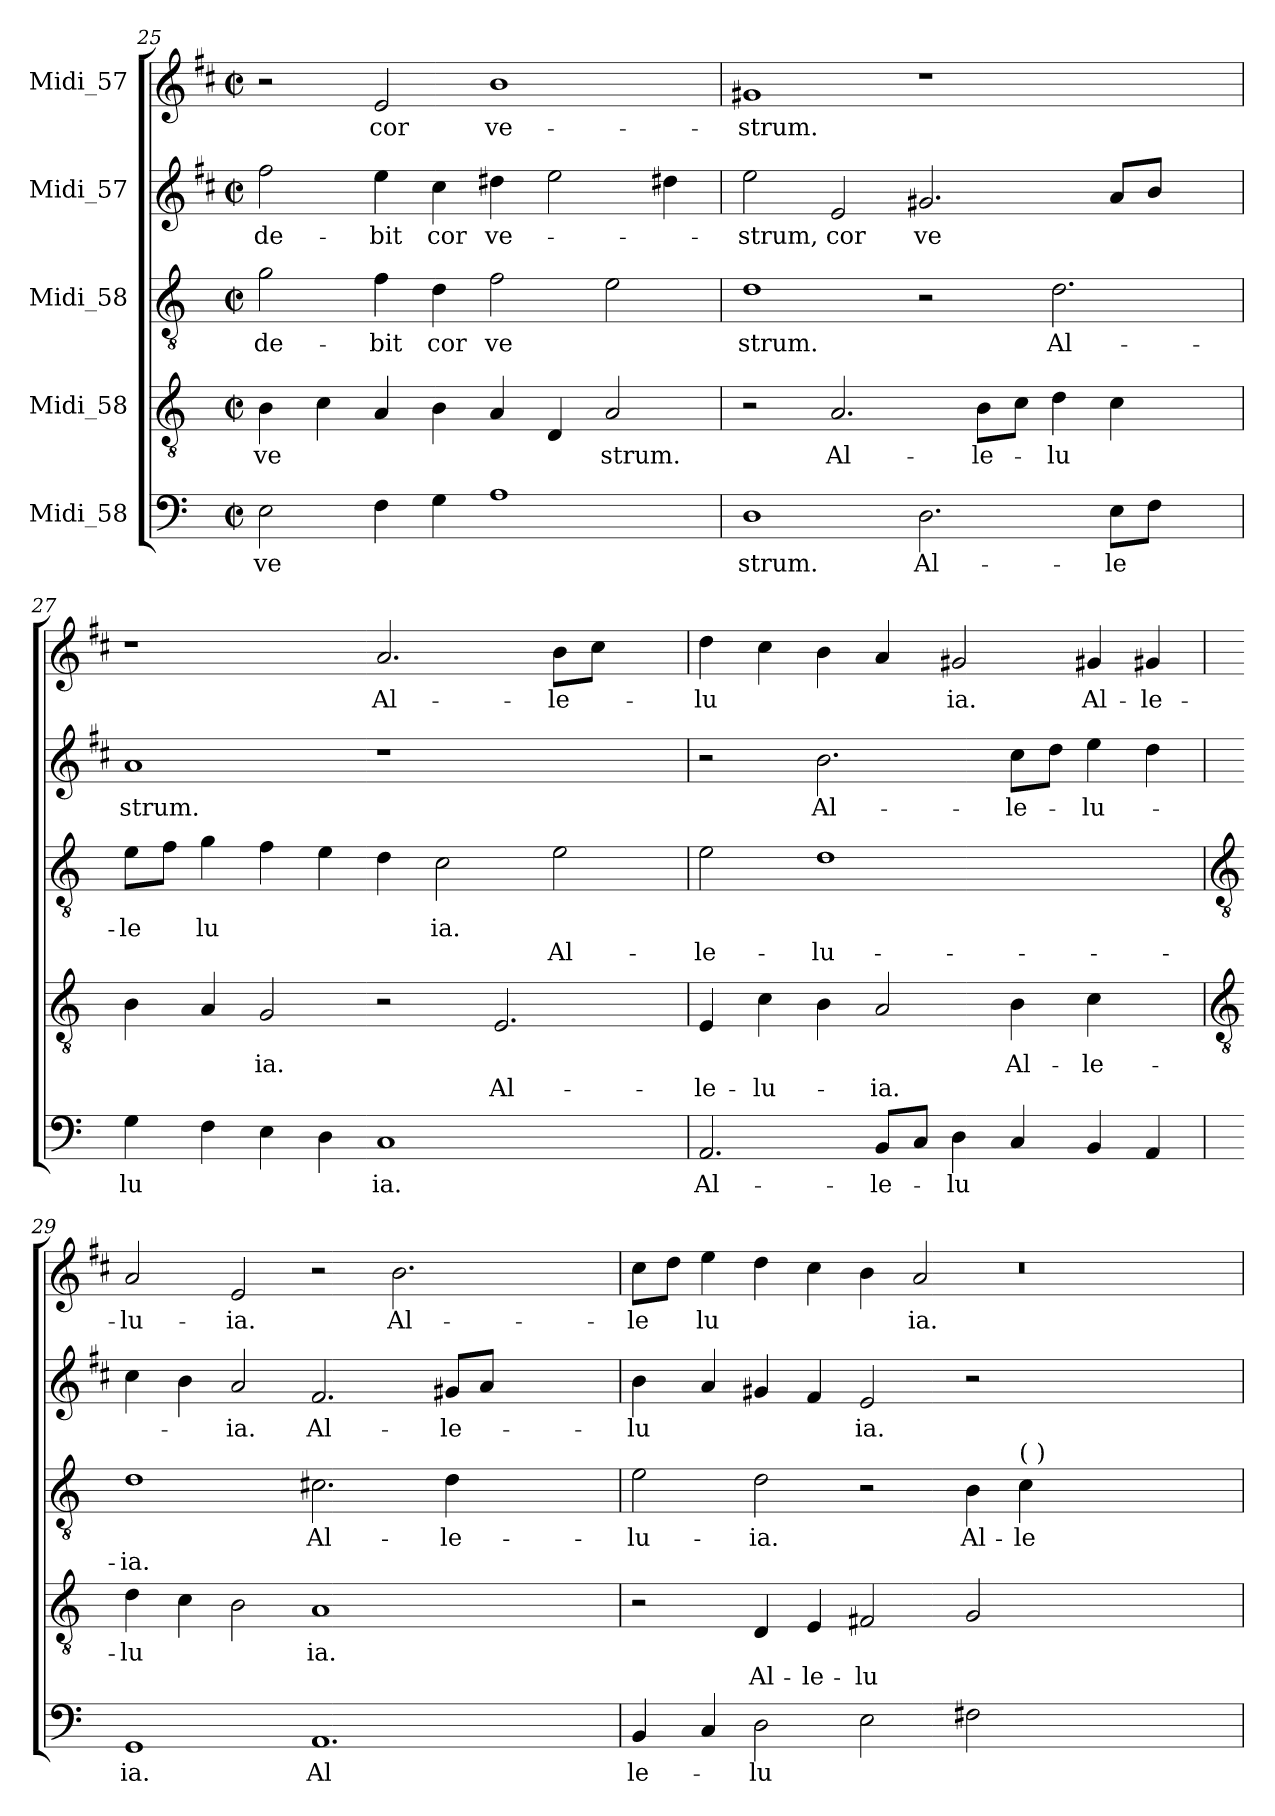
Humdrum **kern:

**kern	**text	**kern	**text	**text	**kern	**text	**text	**kern	**text	**kern	**text
*part5	*part5	*part4	*part4	*part4	*part3	*part3	*part3	*part2	*part2	*part1	*part1
*staff5	*staff5	*staff4	*staff4	*staff4	*staff3	*staff3	*staff3	*staff2	*staff2	*staff1	*staff1
*I"Midi_58	*	*I"Midi_58	*	*	*I"Midi_58	*	*	*I"Midi_57	*	*I"Midi_57	*
!!LO:LB:g=z
*clefF4	*	*clefGv2	*	*	*clefGv2	*	*	*clefG2	*	*clefG2	*
*	*	*	*	*	*	*	*	*ITrd1c2	*	*ITrd1c2	*
*k[]	*	*k[]	*	*	*k[]	*	*	*k[]	*	*k[]	*
*C:	*	*C:	*	*	*C:	*	*	*C:	*	*C:	*
*M4/2	*	*M4/2	*	*	*M4/2	*	*	*M4/2	*	*M4/2	*
*met(c|)	*	*met(c|)	*	*	*met(c|)	*	*	*met(c|)	*	*met(c|)	*
=25	=25	=25	=25	=25	=25	=25	=25	=25	=25	=25	=25
!	!LO:LY:b	!	!LO:LY:b	!	!	!LO:LY:b	!	!	!LO:LY:b	!	!
2E	ve	4B	ve	.	2g	-de-	.	2ee	-de-	2r	.
.	.	4c	.	.	.	.	.	.	.	.	.
!	!	!	!	!	!	!LO:LY:b	!	!	!LO:LY:b	!	!LO:LY:b
4F	.	4A	.	.	4f	-bit	.	4dd	-bit	2d	cor
!	!	!	!	!	!	!LO:LY:b	!	!	!LO:LY:b	!	!
4G	.	4B	.	.	4d	cor	.	4b	cor	.	.
!	!	!	!	!	!	!LO:LY:b	!	!	!LO:LY:b	!	!LO:LY:b
1A	.	4A	.	.	2f	ve	.	4cc#X	ve-	1a	ve-
.	.	4D	.	.	.	.	.	2dd	.	.	.
!	!	!	!LO:LY:b	!	!	!	!	!	!	!	!
.	.	2A	strum.	.	2e	.	.	.	.	.	.
.	.	.	.	.	.	.	.	4cc#X	.	.	.
=26	=26	=26	=26	=26	=26	=26	=26	=26	=26	=26	=26
!	!LO:LY:b	!	!	!	!	!LO:LY:b	!	!	!LO:LY:b	!	!LO:LY:b
1D	strum.	2r	.	.	1d	strum.	.	2dd	-strum,	1f#X	-strum.
!	!	!	!LO:LY:b	!	!	!	!	!	!LO:LY:b	!	!
.	.	2.A	Al-	.	.	.	.	2d	cor	.	.
!	!LO:LY:b	!	!	!	!	!	!	!	!LO:LY:b	!	!
2.D	Al-	.	.	.	2r	.	.	2.f#X	ve	1r	.
!	!	!	!LO:LY:b	!	!	!	!	!	!	!	!
.	.	8BL	-le-	.	.	.	.	.	.	.	.
.	.	8cJ	.	.	.	.	.	.	.	.	.
!	!	!	!LO:LY:b	!	!	!LO:LY:b	!	!	!	!	!
.	.	4d	-lu	.	2.d	Al-	.	.	.	.	.
!	!LO:LY:b	!	!	!	!	!	!	!	!	!	!
8EL	-le	4c	.	.	.	.	.	8gL	.	.	.
8FJ	.	.	.	.	.	.	.	8aJ	.	.	.
4ryy	.	4ryy	.	.	.	.	.	4ryy	.	4ryy	.
=27	=27	=27	=27	=27	=27	=27	=27	=27	=27	=27	=27
!	!LO:LY:b	!	!	!	!	!LO:LY:b	!	!	!LO:LY:b	!	!
4G	lu	4B	.	.	8eL	-le	.	1g	strum.	1r	.
.	.	.	.	.	8fJ	.	.	.	.	.	.
!	!	!	!	!	!	!LO:LY:b	!	!	!	!	!
4F	.	4A	.	.	4g	lu	.	.	.	.	.
!	!	!	!LO:LY:b	!	!	!	!	!	!	!	!
4E	.	2G	ia.	.	4f	.	.	.	.	.	.
4D	.	.	.	.	4e	.	.	.	.	.	.
!	!LO:LY:b	!	!	!	!	!	!	!	!	!	!LO:LY:b
1C	ia.	2r	.	.	4d	.	.	1r	.	2.g	Al-
!	!	!	!	!	!	!LO:LY:b	!	!	!	!	!
.	.	.	.	.	2c	ia.	.	.	.	.	.
!	!	!	!	!LO:LY:b	!	!	!	!	!	!	!
.	.	2.E	.	Al-	.	.	.	.	.	.	.
!	!	!	!	!	!	!	!LO:LY:b	!	!	!	!LO:LY:b
.	.	.	.	.	2e	.	Al-	.	.	8aL	-le-
.	.	.	.	.	.	.	.	.	.	8bJ	.
4ryy	.	.	.	.	.	.	.	4ryy	.	4ryy	.
=28	=28	=28	=28	=28	=28	=28	=28	=28	=28	=28	=28
!	!LO:LY:b	!	!	!LO:LY:b	!	!	!LO:LY:b	!	!	!	!LO:LY:b
2.AA	Al-	4E	.	-le-	2e	.	-le-	2r	.	4cc	-lu
!	!	!	!	!LO:LY:b	!	!	!	!	!	!	!
.	.	4c	.	-lu-	.	.	.	.	.	4b	.
!	!	!	!	!	!	!	!LO:LY:b	!	!LO:LY:b	!	!
.	.	4B	.	.	1d	.	-lu-	2.a	Al-	4a	.
!	!LO:LY:b	!	!	!LO:LY:b	!	!	!	!	!	!	!
8BBL	-le-	2A	.	-ia.	.	.	.	.	.	4g	.
8CJ	.	.	.	.	.	.	.	.	.	.	.
!	!LO:LY:b	!	!	!	!	!	!	!	!	!	!LO:LY:b
4D	-lu	.	.	.	.	.	.	.	.	2f#X	ia.
!	!	!	!LO:LY:b	!	!	!	!	!	!LO:LY:b	!	!
4C	.	4B	Al-	.	.	.	.	8bL	-le-	.	.
.	.	.	.	.	.	.	.	8ccJ	.	.	.
!	!	!	!LO:LY:b	!	!	!	!	!	!LO:LY:b	!	!LO:LY:b
4BB	.	4c	-le-	.	2ryy	.	.	4dd	-lu-	4f#X	Al-
!	!	!	!	!	!	!	!	!	!	!	!LO:LY:b
4AA	.	4ryy	.	.	.	.	.	4cc	.	4f#X	-le-
!!LO:LB:g=z
=29	=29	=29	=29	=29	=29	=29	=29	=29	=29	=29	=29
*	*	*clefGv2	*	*	*clefGv2	*	*	*	*	*	*
!	!LO:LY:b	!	!LO:LY:b	!	!	!	!LO:LY:b	!	!	!	!LO:LY:b
1GG	ia.	4d	-lu	.	1d	.	-ia.	4b	.	2g	-lu-
.	.	4c	.	.	.	.	.	4a	.	.	.
!	!	!	!	!	!	!	!	!	!LO:LY:b	!	!LO:LY:b
.	.	2B	.	.	.	.	.	2g	-ia.	2d	-ia.
!	!LO:LY:b	!	!LO:LY:b	!	!	!LO:LY:b	!	!	!LO:LY:b	!	!
1.AA	Al	1A	ia.	.	2.c#X	Al-	.	2.e	Al-	2r	.
!	!	!	!	!	!	!	!	!	!	!	!LO:LY:b
.	.	.	.	.	.	.	.	.	.	2.a	Al-
!	!	!	!	!	!	!LO:LY:b	!	!	!LO:LY:b	!	!
.	.	.	.	.	4d	-le-	.	8f#XL	-le-	.	.
.	.	.	.	.	.	.	.	8gJ	.	.	.
.	.	2ryy	.	.	2ryy	.	.	2ryy	.	.	.
.	.	.	.	.	.	.	.	.	.	4ryy	.
=30	=30	=30	=30	=30	=30	=30	=30	=30	=30	=30	=30
!	!LO:LY:b	!	!	!	!	!LO:LY:b	!	!	!LO:LY:b	!	!LO:LY:b
4BB	le-	2r	.	.	2e	-lu-	.	4a	-lu	8bL	-le
.	.	.	.	.	.	.	.	.	.	8ccJ	.
!	!	!	!	!	!	!	!	!	!	!	!LO:LY:b
4C	.	.	.	.	.	.	.	4g	.	4dd	lu
!	!LO:LY:b	!	!	!LO:LY:b	!	!LO:LY:b	!	!	!	!	!
2D	-lu	4D	.	Al-	2d	-ia.	.	4f#X	.	4cc	.
!	!	!	!	!LO:LY:b	!	!	!	!	!	!	!
.	.	4E	.	-le-	.	.	.	4e	.	4b	.
!	!	!	!	!LO:LY:b	!	!	!	!	!LO:LY:b	!	!
2E	.	2F#X	.	-lu	2r	.	.	2d	ia.	4a	.
!	!	!	!	!	!	!	!	!	!	!	!LO:LY:b
.	.	.	.	.	.	.	.	.	.	2g	ia.
!	!	!	!	!	!	!LO:LY:b	!	!	!	!	!
2F#X	.	2G	.	.	4B	Al-	.	2r	.	.	.
!	!	!	!	!	!LO:TX:a:t=(  )	!	!	!	!	!	!
!	!	!	!	!	!	!LO:LY:b	!	!	!	!	!
.	.	.	.	.	4c	-le-	.	.	.	0r	.
1..ryy	.	1..ryy	.	.	1..ryy	.	.	1..ryy	.	.	.
=	=	=	=	=	=	=	=	=	=	=	=
*-	*-	*-	*-	*-	*-	*-	*-	*-	*-	*-	*-
